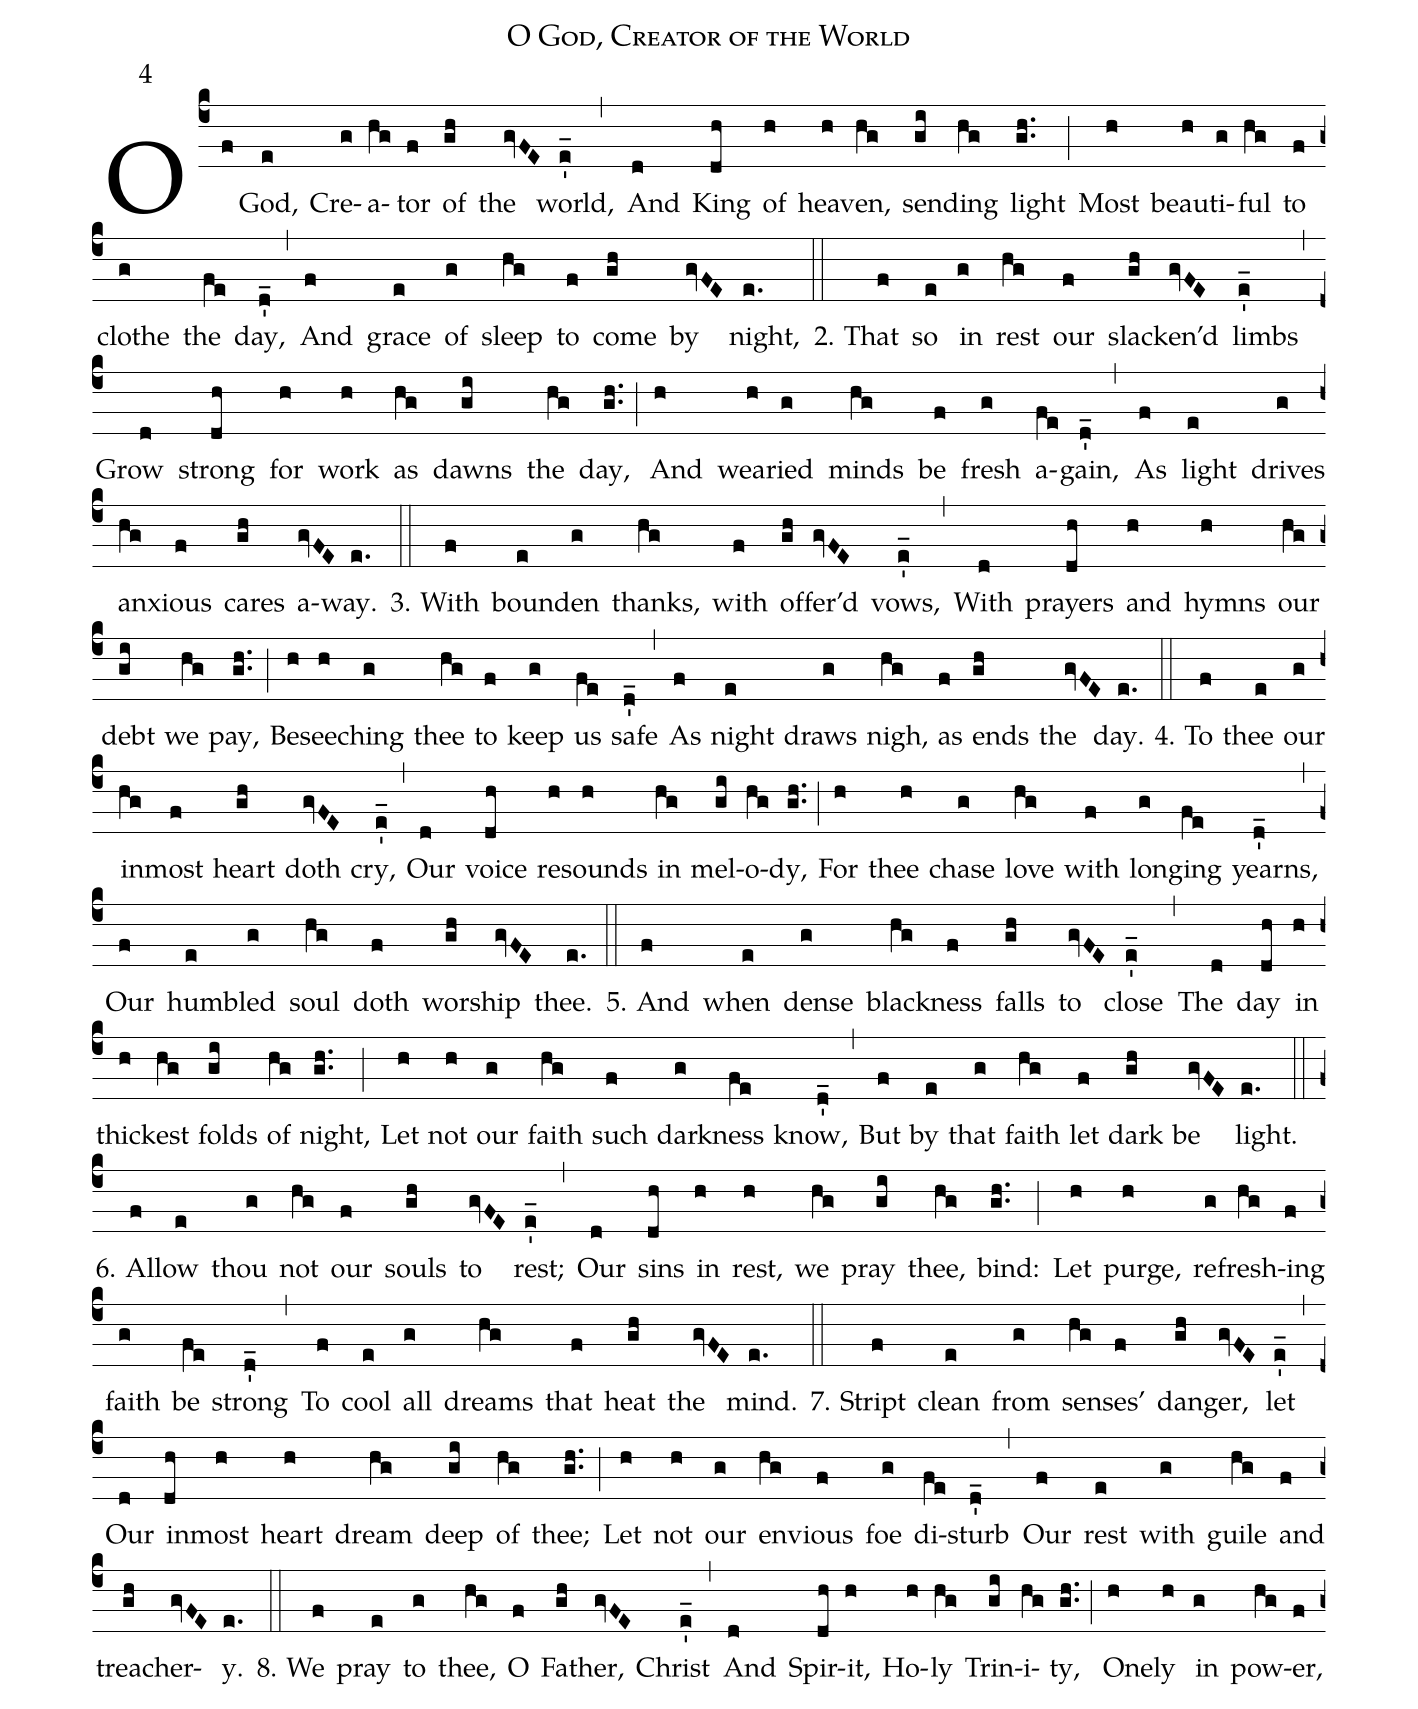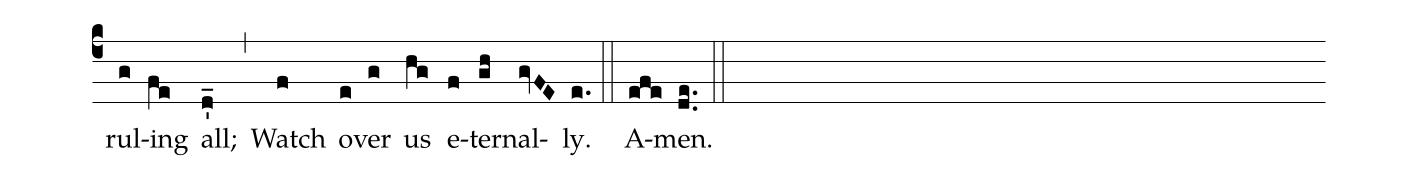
name: O God, Creator of the World;
office-part: Hymnus;
office-part: Hymnus;
mode: 4;
%%
(c4)O(f) God,(e) Cre(g)a(hg)tor(f) of(gh) the(gvFE) world,(e_') (,)
And(d) King(dh) of(h) heav(h)en,(hg) send(gi)ing(hg) light(g.h.) (;)
Most(h) beau(h)ti(g)ful(hg) to(f) clothe(g) the(fe) day,(d_') (,)
And(f) grace(e) of(g) sleep(hg) to(f) come(gh) by(gvFE) night,(e.) (::)

2. That(f) so(e) in(g) rest(hg) our(f) slack(gh)en’d(gvFE) limbs(e_') (,)
Grow(d) strong(dh) for(h) work(h) as(hg) dawns(gi) the(hg) day,(g.h.) (;)
And(h) wea(h)ried(g) minds(hg) be(f) fresh(g) a(fe)gain,(d_') (,)
As(f) light(e) drives(g) anx(hg)ious(f) cares(gh) a(gvFE)way.(e.) (::)

3. With(f) bound(e)en(g) thanks,(hg) with(f) of(gh)fer’d(gvFE) vows,(e_') (,)
With(d) prayers(dh) and(h) hymns(h) our(hg) debt(gi) we(hg) pay,(g.h.) (;)
Be(h)seech(h)ing(g) thee(hg) to(f) keep(g) us(fe) safe(d_') (,)
As(f) night(e) draws(g) nigh,(hg) as(f) ends(gh) the(gvFE) day.(e.) (::)

4. To(f) thee(e) our(g) in(hg)most(f) heart(gh) doth(gvFE) cry,(e_') (,)
Our(d) voice(dh) re(h)sounds(h) in(hg) mel(gi)o(hg)dy,(g.h.) (;)
For(h) thee(h) chase(g) love(hg) with(f) long(g)ing(fe) yearns,(d_') (,)
Our(f) hum(e)bled(g) soul(hg) doth(f) wor(gh)ship(gvFE) thee.(e.) (::)

5. And(f) when(e) dense(g) black(hg)ness(f) falls(gh) to(gvFE) close(e_') (,)
The(d) day(dh) in(h) thick(h)est(hg) folds(gi) of(hg) night,(g.h.) (;)
Let(h) not(h) our(g) faith(hg) such(f) dark(g)ness(fe) know,(d_') (,)
But(f) by(e) that(g) faith(hg) let(f) dark(gh) be(gvFE) light.(e.) (::)

6. A(f)llow(e) thou(g) not(hg) our(f) souls(gh) to(gvFE) rest;(e_') (,)
Our(d) sins(dh) in(h) rest,(h) we(hg) pray(gi) thee,(hg) bind:(g.h.) (;)
Let(h) purge,(h) re(g)fresh(hg)ing(f) faith(g) be(fe) strong(d_') (,)
To(f) cool(e) all(g) dreams(hg) that(f) heat(gh) the(gvFE) mind.(e.) (::)

7. Stript(f) clean(e) from(g) sen(hg)ses’(f) dan(gh)ger,(gvFE) let(e_') (,)
Our(d) in(dh)most(h) heart(h) dream(hg) deep(gi) of(hg) thee;(g.h.) (;)
Let(h) not(h) our(g) en(hg)vious(f) foe(g) di(fe)sturb(d_') (,)
Our(f) rest(e) with(g) guile(hg) and(f) trea(gh)cher(gvFE)y.(e.) (::)

8. We(f) pray(e) to(g) thee,(hg) O(f) Fa(gh)ther,(gvFE) Christ(e_') (,)
And(d) Spir(dh)it,(h) Ho(h)ly(hg) Trin(gi)i(hg)ty,(g.h.) (;)
One(h)ly(h) in(g) pow(hg)er,(f) rul(g)ing(fe) all;(d_') (,)
Watch(f) o(e)ver(g) us(hg) e(f)ter(gh)nal(gvFE)ly.(e.) (::)
A(efe)men.(d.e.) (::)
